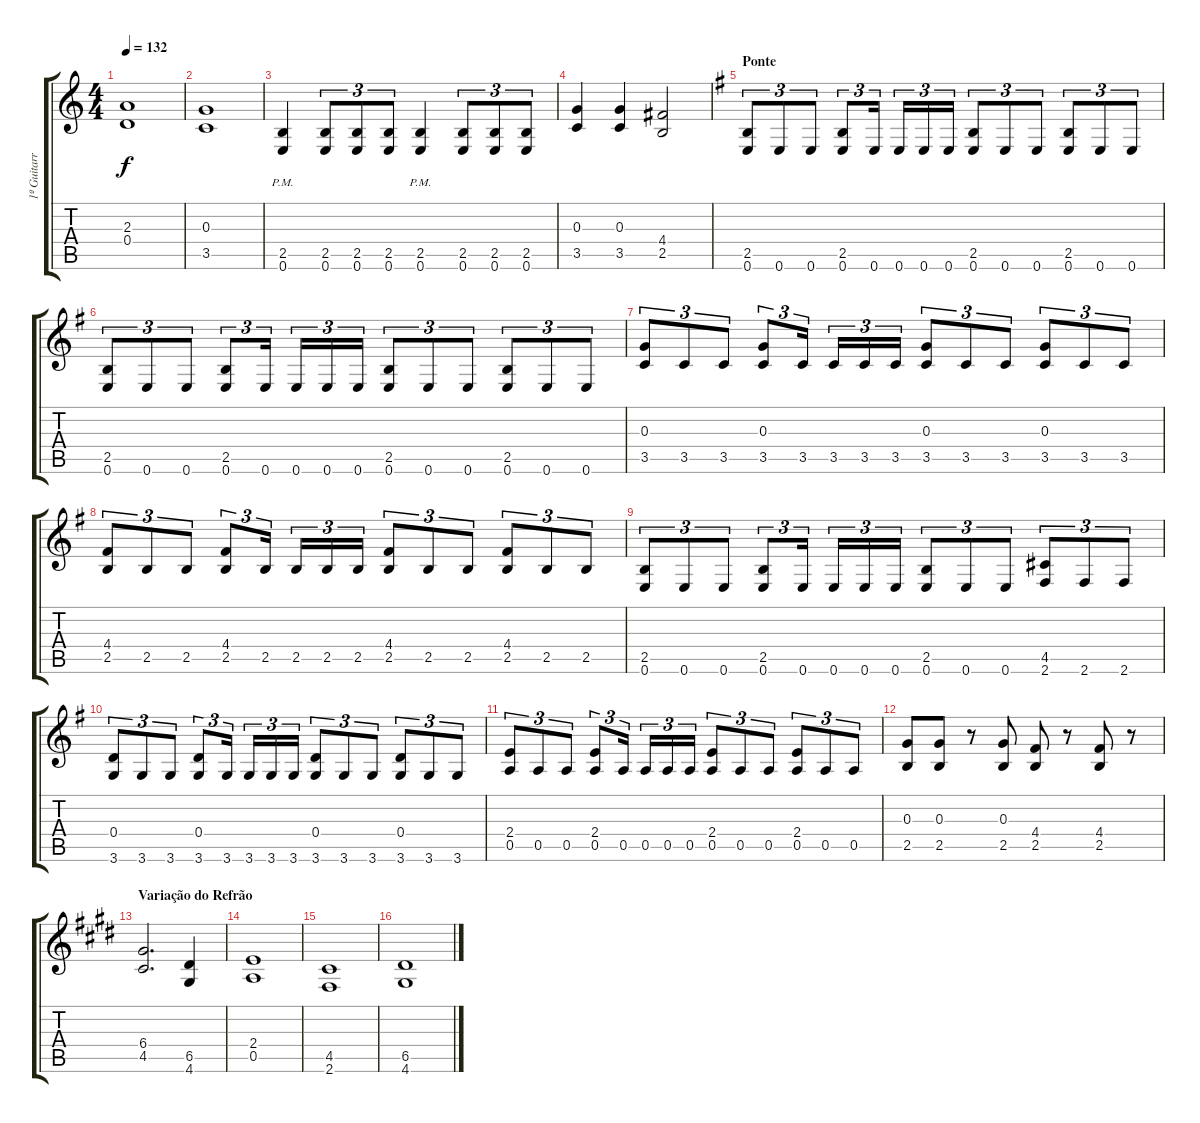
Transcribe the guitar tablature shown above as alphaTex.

\track ("1ª Guitarra" "1ª Guitarr") {instrument distortionguitar}
\staff {score tabs}
\tuning (E4 B3 G3 D3 A2 E2) {hide}
\ts (4 4)
\tempo 132
\clef g2
\ks aminor
(2.3 0.4).1{dy f} |
(0.3 3.5).1 |
(2.5{pm} 0.6{pm}).4 (2.5 0.6).8{tu (3 2)} (2.5 0.6).8{tu (3 2)} (2.5 0.6).8{tu (3 2)} (2.5{pm} 0.6{pm}).4 (2.5 0.6).8{tu (3 2)} (2.5 0.6).8{tu (3 2)} (2.5 0.6).8{tu (3 2)} |
(0.3 3.5).4 (0.3 3.5).4 (4.4 2.5).2 |
\section ("" "Ponte")
\ks eminor
(2.5 0.6).8{tu (3 2)} 0.6.8{tu (3 2)} 0.6.8{tu (3 2)} (2.5 0.6).8{tu (3 2)} 0.6.16{tu (3 2)} 0.6.16{tu (3 2)} 0.6.16{tu (3 2)} 0.6.16{tu (3 2)} (2.5 0.6).8{tu (3 2)} 0.6.8{tu (3 2)} 0.6.8{tu (3 2)} (2.5 0.6).8{tu (3 2)} 0.6.8{tu (3 2)} 0.6.8{tu (3 2)} |
(2.5 0.6).8{tu (3 2)} 0.6.8{tu (3 2)} 0.6.8{tu (3 2)} (2.5 0.6).8{tu (3 2)} 0.6.16{tu (3 2)} 0.6.16{tu (3 2)} 0.6.16{tu (3 2)} 0.6.16{tu (3 2)} (2.5 0.6).8{tu (3 2)} 0.6.8{tu (3 2)} 0.6.8{tu (3 2)} (2.5 0.6).8{tu (3 2)} 0.6.8{tu (3 2)} 0.6.8{tu (3 2)} |
(0.3 3.5).8{tu (3 2)} 3.5.8{tu (3 2)} 3.5.8{tu (3 2)} (0.3 3.5).8{tu (3 2)} 3.5.16{tu (3 2)} 3.5.16{tu (3 2)} 3.5.16{tu (3 2)} 3.5.16{tu (3 2)} (0.3 3.5).8{tu (3 2)} 3.5.8{tu (3 2)} 3.5.8{tu (3 2)} (0.3 3.5).8{tu (3 2)} 3.5.8{tu (3 2)} 3.5.8{tu (3 2)} |
(4.4 2.5).8{tu (3 2)} 2.5.8{tu (3 2)} 2.5.8{tu (3 2)} (4.4 2.5).8{tu (3 2)} 2.5.16{tu (3 2)} 2.5.16{tu (3 2)} 2.5.16{tu (3 2)} 2.5.16{tu (3 2)} (4.4 2.5).8{tu (3 2)} 2.5.8{tu (3 2)} 2.5.8{tu (3 2)} (4.4 2.5).8{tu (3 2)} 2.5.8{tu (3 2)} 2.5.8{tu (3 2)} |
(2.5 0.6).8{tu (3 2)} 0.6.8{tu (3 2)} 0.6.8{tu (3 2)} (2.5 0.6).8{tu (3 2)} 0.6.16{tu (3 2)} 0.6.16{tu (3 2)} 0.6.16{tu (3 2)} 0.6.16{tu (3 2)} (2.5 0.6).8{tu (3 2)} 0.6.8{tu (3 2)} 0.6.8{tu (3 2)} (4.5 2.6).8{tu (3 2)} 2.6.8{tu (3 2)} 2.6.8{tu (3 2)} |
(0.4 3.6).8{tu (3 2)} 3.6.8{tu (3 2)} 3.6.8{tu (3 2)} (0.4 3.6).8{tu (3 2)} 3.6.16{tu (3 2)} 3.6.16{tu (3 2)} 3.6.16{tu (3 2)} 3.6.16{tu (3 2)} (0.4 3.6).8{tu (3 2)} 3.6.8{tu (3 2)} 3.6.8{tu (3 2)} (0.4 3.6).8{tu (3 2)} 3.6.8{tu (3 2)} 3.6.8{tu (3 2)} |
(2.4 0.5).8{tu (3 2)} 0.5.8{tu (3 2)} 0.5.8{tu (3 2)} (2.4 0.5).8{tu (3 2)} 0.5.16{tu (3 2)} 0.5.16{tu (3 2)} 0.5.16{tu (3 2)} 0.5.16{tu (3 2)} (2.4 0.5).8{tu (3 2)} 0.5.8{tu (3 2)} 0.5.8{tu (3 2)} (2.4 0.5).8{tu (3 2)} 0.5.8{tu (3 2)} 0.5.8{tu (3 2)} |
(0.3 2.5).8 (0.3 2.5).8 r.8 (0.3 2.5).8 (4.4 2.5).8 r.8 (4.4 2.5).8 r.8 |
\section ("" "Variação do Refrão")
\ks c#minor
(6.4 4.5).2{d} (6.5 4.6).4 |
(2.4 0.5).1 |
(4.5 2.6).1 |
(6.5 4.6).1
